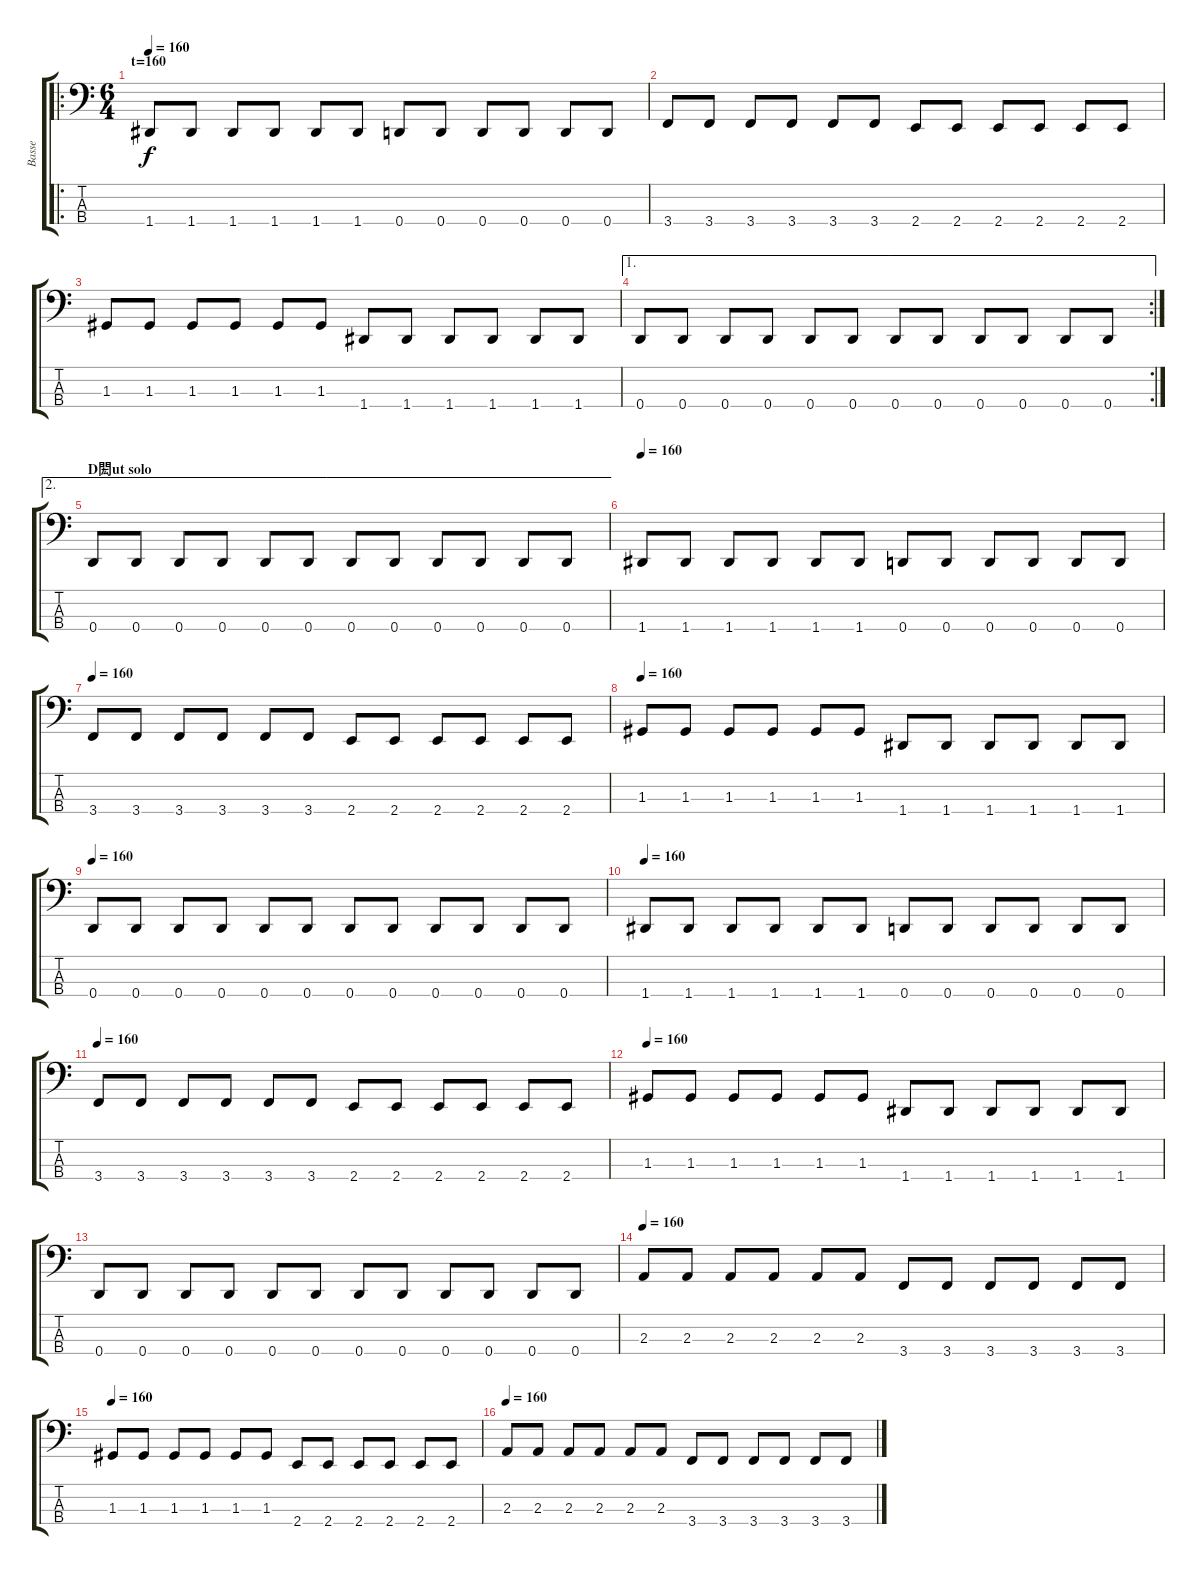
\track ("Basse" "Basse") {instrument electricbasspick}
\staff {score tabs}
\tuning (F2 C2 G1 D1) {hide}
\ro
\ts (6 4)
\section ("" "t=160")
\tempo 160
\clef f4
\ks c
1.4.8{dy f} 1.4.8 1.4.8 1.4.8 1.4.8 1.4.8 0.4.8 0.4.8 0.4.8 0.4.8 0.4.8 0.4.8 |
3.4.8 3.4.8 3.4.8 3.4.8 3.4.8 3.4.8 2.4.8 2.4.8 2.4.8 2.4.8 2.4.8 2.4.8 |
1.3.8 1.3.8 1.3.8 1.3.8 1.3.8 1.3.8 1.4.8 1.4.8 1.4.8 1.4.8 1.4.8 1.4.8 |
\ae 1
\rc 2
0.4.8 0.4.8 0.4.8 0.4.8 0.4.8 0.4.8 0.4.8 0.4.8 0.4.8 0.4.8 0.4.8 0.4.8 |
\ae 2
\section ("" "D閎ut solo")
0.4.8 0.4.8 0.4.8 0.4.8 0.4.8 0.4.8 0.4.8 0.4.8 0.4.8 0.4.8 0.4.8 0.4.8 |
\tempo 160
1.4.8 1.4.8 1.4.8 1.4.8 1.4.8 1.4.8 0.4.8 0.4.8 0.4.8 0.4.8 0.4.8 0.4.8 |
\tempo 160
3.4.8 3.4.8 3.4.8 3.4.8 3.4.8 3.4.8 2.4.8 2.4.8 2.4.8 2.4.8 2.4.8 2.4.8 |
\tempo 160
1.3.8 1.3.8 1.3.8 1.3.8 1.3.8 1.3.8 1.4.8 1.4.8 1.4.8 1.4.8 1.4.8 1.4.8 |
\tempo 160
0.4.8 0.4.8 0.4.8 0.4.8 0.4.8 0.4.8 0.4.8 0.4.8 0.4.8 0.4.8 0.4.8 0.4.8 |
\tempo 160
1.4.8 1.4.8 1.4.8 1.4.8 1.4.8 1.4.8 0.4.8 0.4.8 0.4.8 0.4.8 0.4.8 0.4.8 |
\tempo 160
3.4.8 3.4.8 3.4.8 3.4.8 3.4.8 3.4.8 2.4.8 2.4.8 2.4.8 2.4.8 2.4.8 2.4.8 |
\tempo 160
1.3.8 1.3.8 1.3.8 1.3.8 1.3.8 1.3.8 1.4.8 1.4.8 1.4.8 1.4.8 1.4.8 1.4.8 |
0.4.8 0.4.8 0.4.8 0.4.8 0.4.8 0.4.8 0.4.8 0.4.8 0.4.8 0.4.8 0.4.8 0.4.8 |
\tempo 160
2.3.8 2.3.8 2.3.8 2.3.8 2.3.8 2.3.8 3.4.8 3.4.8 3.4.8 3.4.8 3.4.8 3.4.8 |
\tempo 160
1.3.8 1.3.8 1.3.8 1.3.8 1.3.8 1.3.8 2.4.8 2.4.8 2.4.8 2.4.8 2.4.8 2.4.8 |
\tempo 160
2.3.8 2.3.8 2.3.8 2.3.8 2.3.8 2.3.8 3.4.8 3.4.8 3.4.8 3.4.8 3.4.8 3.4.8
